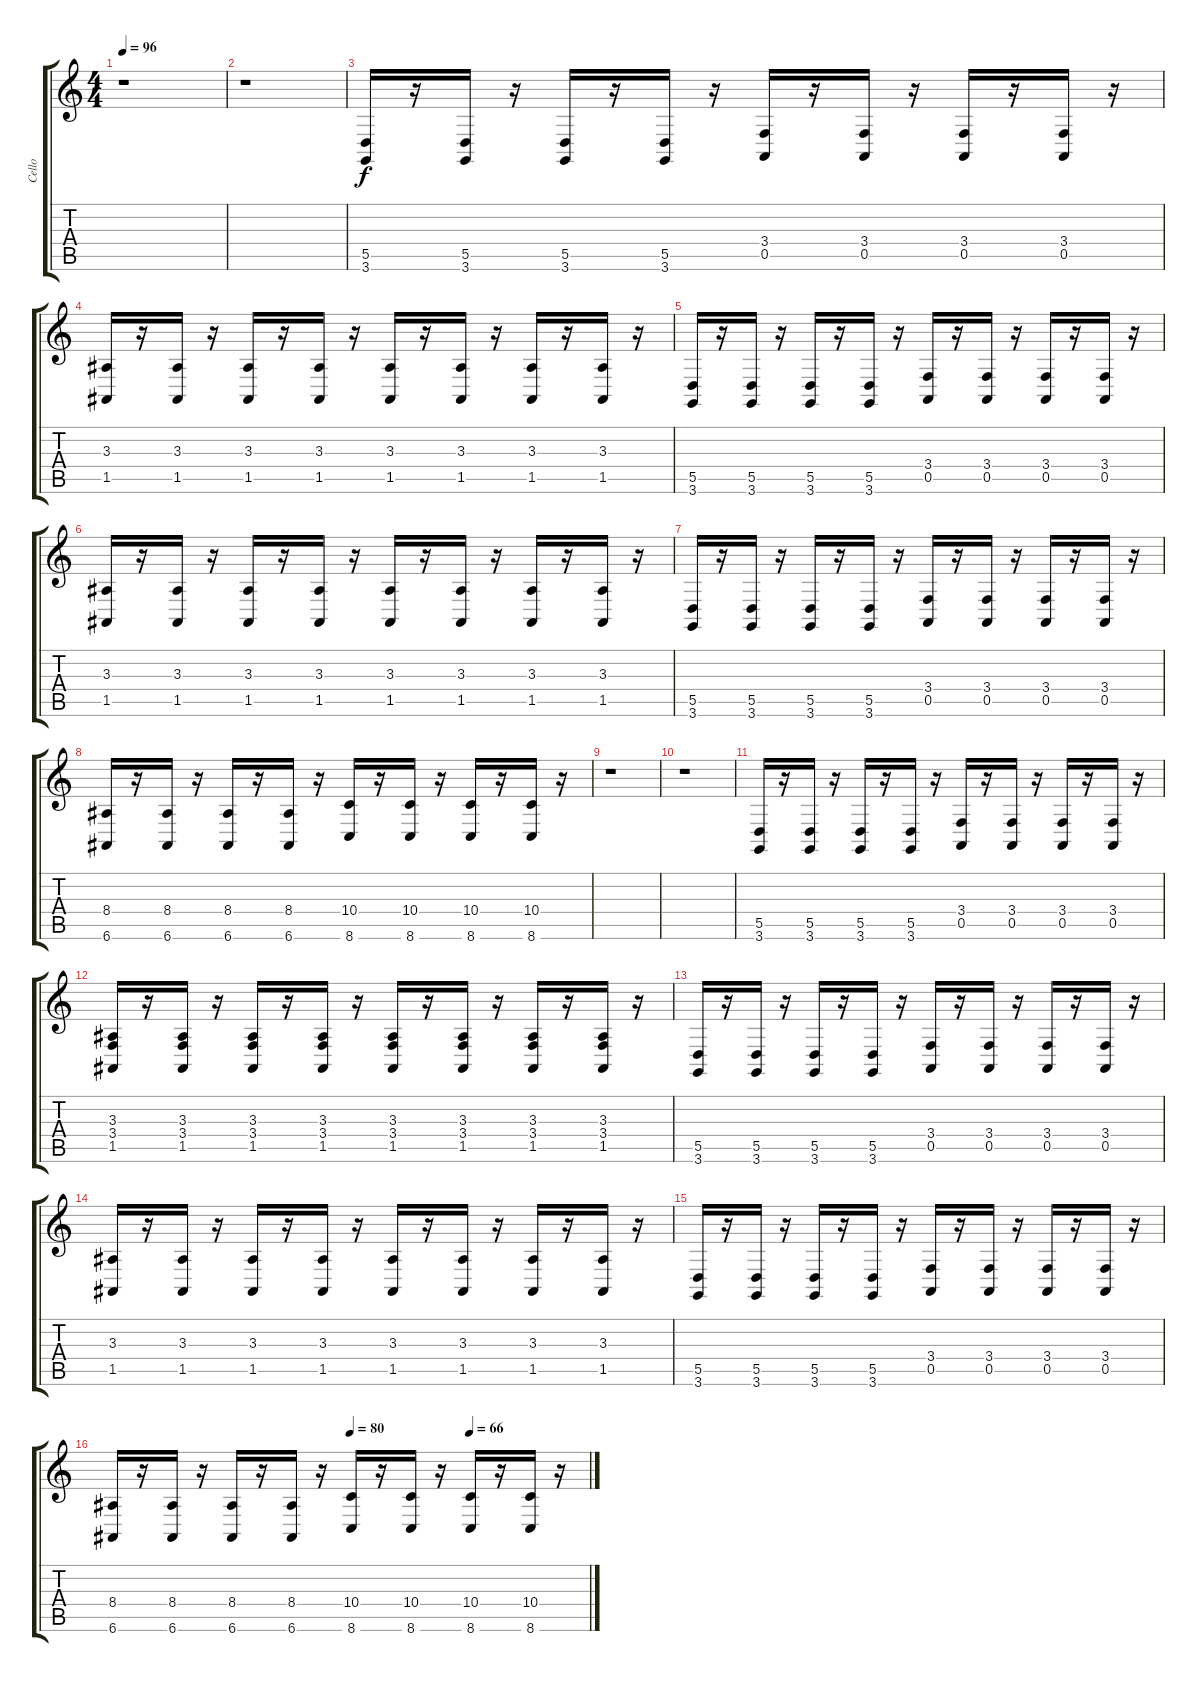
\track ("Cello" "Cello") {instrument cello}
\staff {score tabs}
\tuning (E4 B3 G3 D3 A2 E2) {hide}
\ts (4 4)
\tempo 96
\clef g2
\ks c
r.1{dy f} |
r.1 |
(5.5 3.6).16 r.16 (5.5 3.6).16 r.16 (5.5 3.6).16 r.16 (5.5 3.6).16 r.16 (3.4 0.5).16 r.16 (3.4 0.5).16 r.16 (3.4 0.5).16 r.16 (3.4 0.5).16 r.16 |
(3.3 1.5).16 r.16 (3.3 1.5).16 r.16 (3.3 1.5).16 r.16 (3.3 1.5).16 r.16 (3.3 1.5).16 r.16 (3.3 1.5).16 r.16 (3.3 1.5).16 r.16 (3.3 1.5).16 r.16 |
(5.5 3.6).16 r.16 (5.5 3.6).16 r.16 (5.5 3.6).16 r.16 (5.5 3.6).16 r.16 (3.4 0.5).16 r.16 (3.4 0.5).16 r.16 (3.4 0.5).16 r.16 (3.4 0.5).16 r.16 |
(3.3 1.5).16 r.16 (3.3 1.5).16 r.16 (3.3 1.5).16 r.16 (3.3 1.5).16 r.16 (3.3 1.5).16 r.16 (3.3 1.5).16 r.16 (3.3 1.5).16 r.16 (3.3 1.5).16 r.16 |
(5.5 3.6).16 r.16 (5.5 3.6).16 r.16 (5.5 3.6).16 r.16 (5.5 3.6).16 r.16 (3.4 0.5).16 r.16 (3.4 0.5).16 r.16 (3.4 0.5).16 r.16 (3.4 0.5).16 r.16 |
(8.4 6.6).16 r.16 (8.4 6.6).16 r.16 (8.4 6.6).16 r.16 (8.4 6.6).16 r.16 (10.4 8.6).16 r.16 (10.4 8.6).16 r.16 (10.4 8.6).16 r.16 (10.4 8.6).16 r.16 |
r.1 |
r.1 |
(5.5 3.6).16{volume 14} r.16 (5.5 3.6).16 r.16 (5.5 3.6).16 r.16 (5.5 3.6).16 r.16 (3.4 0.5).16 r.16 (3.4 0.5).16 r.16 (3.4 0.5).16 r.16 (3.4 0.5).16 r.16 |
(3.3 3.4 1.5).16 r.16 (3.3 3.4 1.5).16 r.16 (3.3 3.4 1.5).16 r.16 (3.3 3.4 1.5).16 r.16 (3.3 3.4 1.5).16 r.16 (3.3 3.4 1.5).16 r.16 (3.3 3.4 1.5).16 r.16 (3.3 3.4 1.5).16 r.16 |
(5.5 3.6).16{volume 10} r.16 (5.5 3.6).16 r.16 (5.5 3.6).16 r.16 (5.5 3.6).16 r.16 (3.4 0.5).16 r.16 (3.4 0.5).16 r.16 (3.4 0.5).16 r.16 (3.4 0.5).16 r.16 |
(3.3 1.5).16 r.16 (3.3 1.5).16 r.16 (3.3 1.5).16 r.16 (3.3 1.5).16 r.16 (3.3 1.5).16 r.16 (3.3 1.5).16 r.16 (3.3 1.5).16 r.16 (3.3 1.5).16 r.16 |
(5.5 3.6).16 r.16 (5.5 3.6).16 r.16 (5.5 3.6).16 r.16 (5.5 3.6).16 r.16 (3.4 0.5).16 r.16 (3.4 0.5).16 r.16 (3.4 0.5).16 r.16 (3.4 0.5).16 r.16 |
\tempo (80 0.5)
\tempo (66 0.75)
(8.4 6.6).16 r.16 (8.4 6.6).16 r.16 (8.4 6.6).16 r.16 (8.4 6.6).16 r.16 (10.4 8.6).16 r.16 (10.4 8.6).16 r.16 (10.4 8.6).16 r.16 (10.4 8.6).16 r.16
